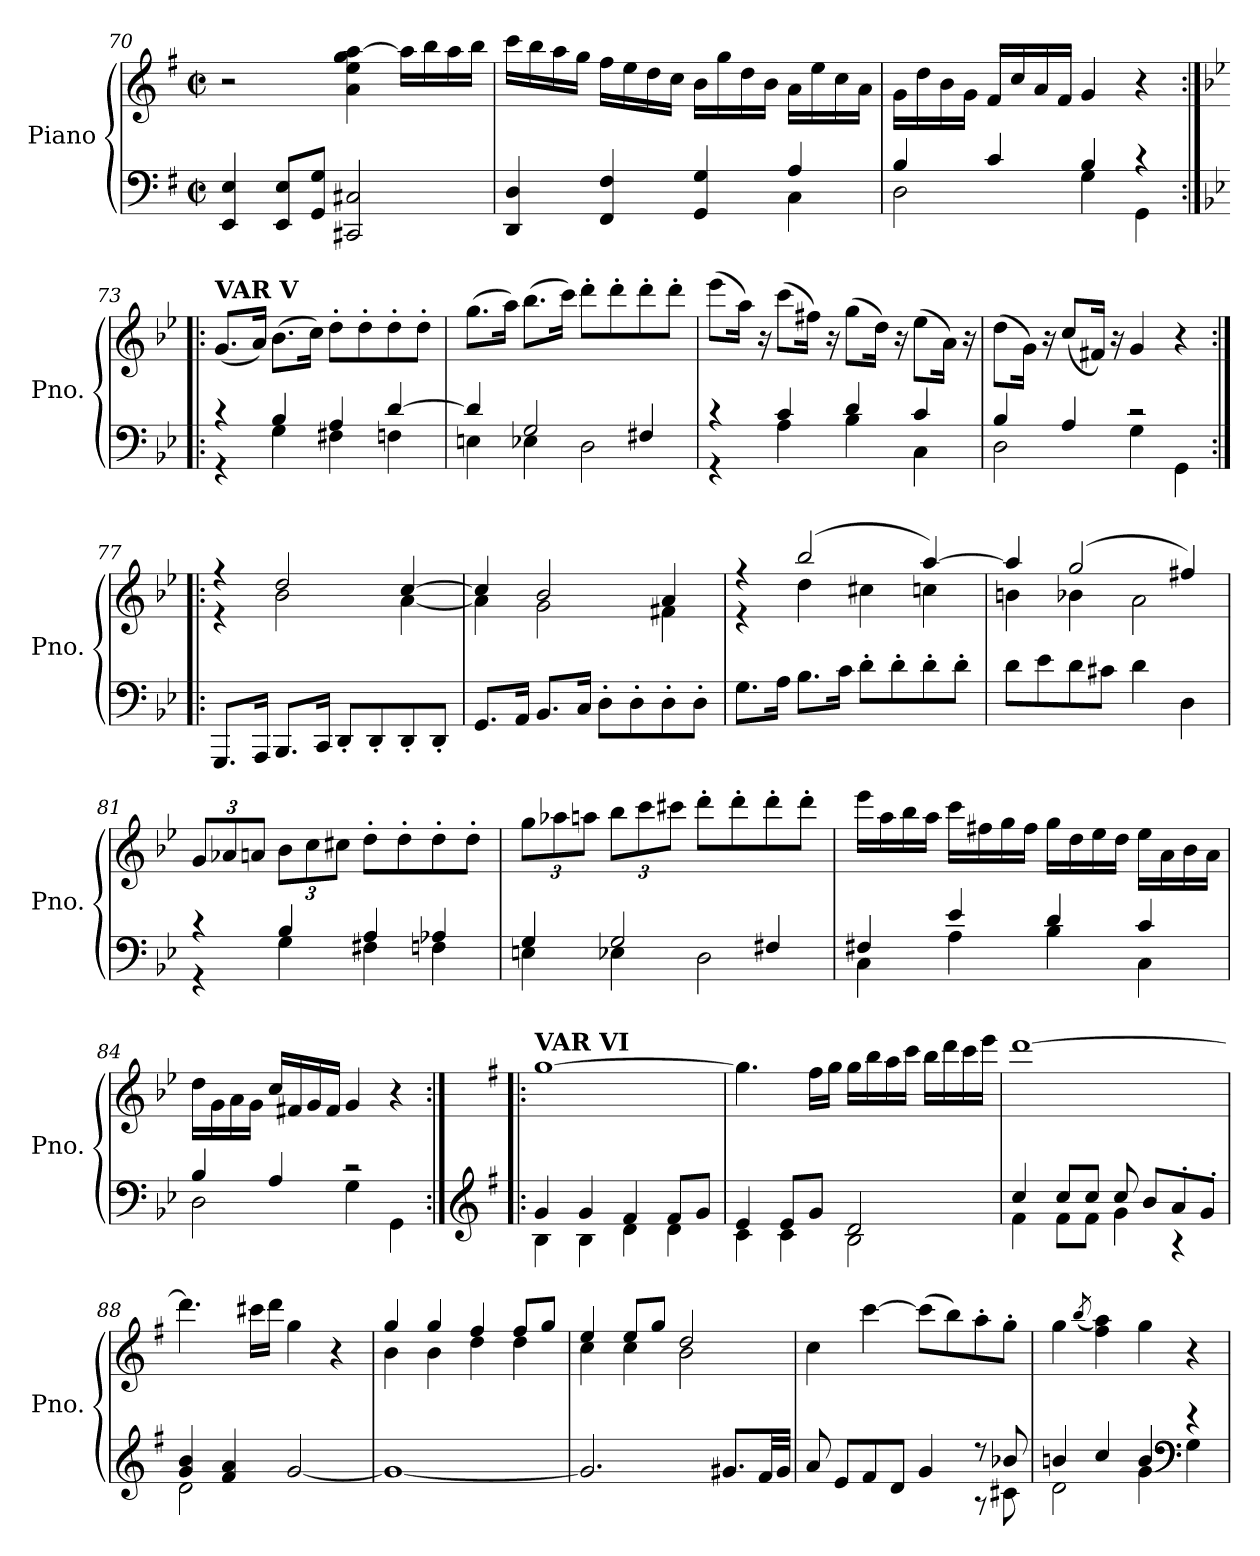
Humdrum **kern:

**kern	**kern
*part1	*part1
*staff2	*staff1
*I"Piano	*
*I'Pno.	*
!!LO:PB:g=z
*clefF4	*clefG2
*k[f#]	*k[f#]
*G:	*G:
*M2/2	*M2/2
*met(c|)	*met(c|)
=70	=70
4EE/ 4E/	2r
8EE/ 8E/L	.
8GG/ 8G/J	.
2CC#X/ 2C#X/	4a\ 4ee\ 4gg\ [4aa\
.	16aa\LL]
.	16bb\
.	16aa\
.	16bb\JJ
=71	=71
*^	*
4DD/ 4D/	2.ryy	16ccc\LL
.	.	16bb\
.	.	16aa\
.	.	16gg\JJ
4FF#/ 4F#/	.	16ff#\LL
.	.	16ee\
.	.	16dd\
.	.	16cc\JJ
4GG/ 4G/	.	16b\LL
.	.	16gg\
.	.	16dd\
.	.	16b\JJ
4A/	4C\	16a\LL
.	.	16ee\
.	.	16cc\
.	.	16a\JJ
=72	=72	=72
4B/	2D\	16g\LL
.	.	16dd\
.	.	16b\
.	.	16g\JJ
4c/	.	16f#/LL
.	.	16cc/
.	.	16a/
.	.	16f#/JJ
4B/	4G\	4g/
4r	4GG\	4r
!!LO:LB:g=z
=73:|!|:	=73:|!|:	=73:|!|:
*k[b-e-]	*	*k[b-e-]
*g:	*	*g:
!	!	!LO:TX:a:B:t=VAR V
4r	4r	(<8.g/L
.	.	16a/Jk)
4B-/	4G\	(>8.b-\L
.	.	16cc\Jk)
4A/	4F#X\	8dd'\L
.	.	8dd'\
[4d/	4Fn\	8dd'\
.	.	8dd'\J
=74	=74	=74
4d/]	4En\	(>8.gg\L
.	.	16aa\Jk)
2G/	4E-X\	(>8.bb-\L
.	.	16ccc\Jk)
.	2D\	8ddd'\L
.	.	8ddd'\
4F#X/	.	8ddd'\
.	.	8ddd'\J
=75	=75	=75
4r	4r	(>8eee-\L
.	.	16aa\Jk)
.	.	16r
4c/	4A\	(>8ccc\L
.	.	16ff#X\Jk)
.	.	16r
4d/	4B-\	(>8gg\L
.	.	16dd\Jk)
.	.	16r
4c/	4C\	(>8ee-\L
.	.	16a\Jk)
.	.	16r
=76	=76	=76
4B-/	2D\	(>8dd\L
.	.	16g\Jk)
.	.	16r
4A/	.	(<8cc/L
.	.	16f#X/Jk)
.	.	16r
2r	4G\	4g/
.	4GG\	4r
*v	*v	*
!!LO:LB:g=z
=77:|!|:	=77:|!|:
*	*^
8.GGG/L	4r	4r
16AAA/Jk	.	.
8.BBB-/L	2dd/	2b-\
16CC/Jk	.	.
8DD'/L	.	.
8DD'/	.	.
8DD'/	[4cc/	[4a\
8DD'/J	.	.
=78	=78	=78
8.GG/L	4cc/]	4a\]
16AA/Jk	.	.
8.BB-/L	2b-/	2g\
16C/Jk	.	.
8D'\L	.	.
8D'\	.	.
8D'\	4a/	4f#X\
8D'\J	.	.
=79	=79	=79
8.G\L	4r	4r
16A\Jk	.	.
8.B-\L	(>2bb-/	4dd\
16c\Jk	.	.
8d'\L	.	4cc#X\
8d'\	.	.
8d'\	[4aa/)	4ccn\
8d'\J	.	.
=80	=80	=80
8d\L	4aa/]	4bn\
8e-\	.	.
8d\	(>2gg/	4b-X\
8c#X\J	.	.
4d\	.	2a\
4D\	4ff#X/)	.
*	*v	*v
!!LO:LB:g=z
=81	=81
*^	*
*	*	*Xbrackettup
4r	4r	12g/L
.	.	12a-X/
.	.	12an/J
4B-/	4G\	12b-\L
.	.	12cc\
.	.	12cc#X\J
4A/	4F#X\	8dd'\L
.	.	8dd'\
4A-X/	4Fn\	8dd'\
.	.	8dd'\J
=82	=82	=82
4G/	4En\	12gg\L
.	.	12aa-X\
.	.	12aan\J
2G/	4E-X\	12bb-\L
.	.	12ccc\
.	.	12ccc#X\J
.	2D\	8ddd'\L
.	.	8ddd'\
4F#X/	.	8ddd'\
.	.	8ddd'\J
=83	=83	=83
4F#X/	4C\	16eee-\LL
.	.	16aa\
.	.	16bb-\
.	.	16aa\JJ
4e-/	4A\	16ccc\LL
.	.	16ff#X\
.	.	16gg\
.	.	16ff#\JJ
4d/	4B-\	16gg\LL
.	.	16dd\
.	.	16ee-\
.	.	16dd\JJ
4c/	4C\	16ee-\LL
.	.	16a\
.	.	16b-\
.	.	16a\JJ
!!LO:LB:g=z
=84	=84	=84
4B-/	2D\	16dd\LL
.	.	16g\
.	.	16a\
.	.	16g\JJ
4A/	.	16cc/LL
.	.	16f#X/
.	.	16g/
.	.	16f#/JJ
2r	4G\	4g/
.	4GG\	4r
=85:|!|:	=85:|!|:	=85:|!|:
*clefG2	*	*
*k[f#]	*	*k[f#]
*G:	*	*G:
!	!	!LO:TX:a:B:t=VAR VI
4g/	4B\	[1gg
4g/	4B\	.
4f#/	4d\	.
8f#/L	4d\	.
8g/J	.	.
=86	=86	=86
4e/	4c\	4.gg\]
8e/L	4c\	.
8g/J	.	16ff#\LL
.	.	16gg\JJ
2d/	2B\	16gg\LL
.	.	16bb\
.	.	16aa\
.	.	16ccc\JJ
.	.	16bb\LL
.	.	16ddd\
.	.	16ccc\
.	.	16eee\JJ
=87	=87	=87
4cc/	4f#\	[1ddd
8cc/L	8f#\L	.
8cc/J	8f#\J	.
8cc/	4g\	.
8b/L	.	.
8a'/	4r	.
8g'/J	.	.
!!LO:LB:g=z
=88	=88	=88
4g/ 4b/	2d\	4.ddd\]
4f#/ 4a/	.	.
.	.	16ccc#X\LL
.	.	16ddd\JJ
[2g/	2ryy	4gg\
.	.	4r
*v	*v	*
=89	=89
*	*^
1g_	4gg/	4b\
.	4gg/	4b\
.	4ff#/	4dd\
.	8ff#/L	4dd\
.	8gg/J	.
=90	=90	=90
2.g/]	4ee/	4cc\
.	8ee/L	4cc\
.	8gg/J	.
.	2dd/	2b\
8.g#X/L	.	.
32f#/LL	.	.
32g#/JJJ	.	.
*	*v	*v
=91	=91
*^	*
8a/	2ryy	4cc\
8e/L	.	.
8f#/	.	[4ccc\
8d/J	.	.
4g/	4ryy	(>8ccc\L]
.	.	8bb\)
8r	8r	8aa'\
8b-X/	8c#X\	8gg'\J
=92	=92	=92
4bn/	2d\	4gg\
.	.	(<8qbb/
4cc/	.	4ff#\ 4aa\)
4b/	4g\	4gg\
*clefF4	*	*
4r	4G\	4r
*v	*v	*
=	=
*-	*-
